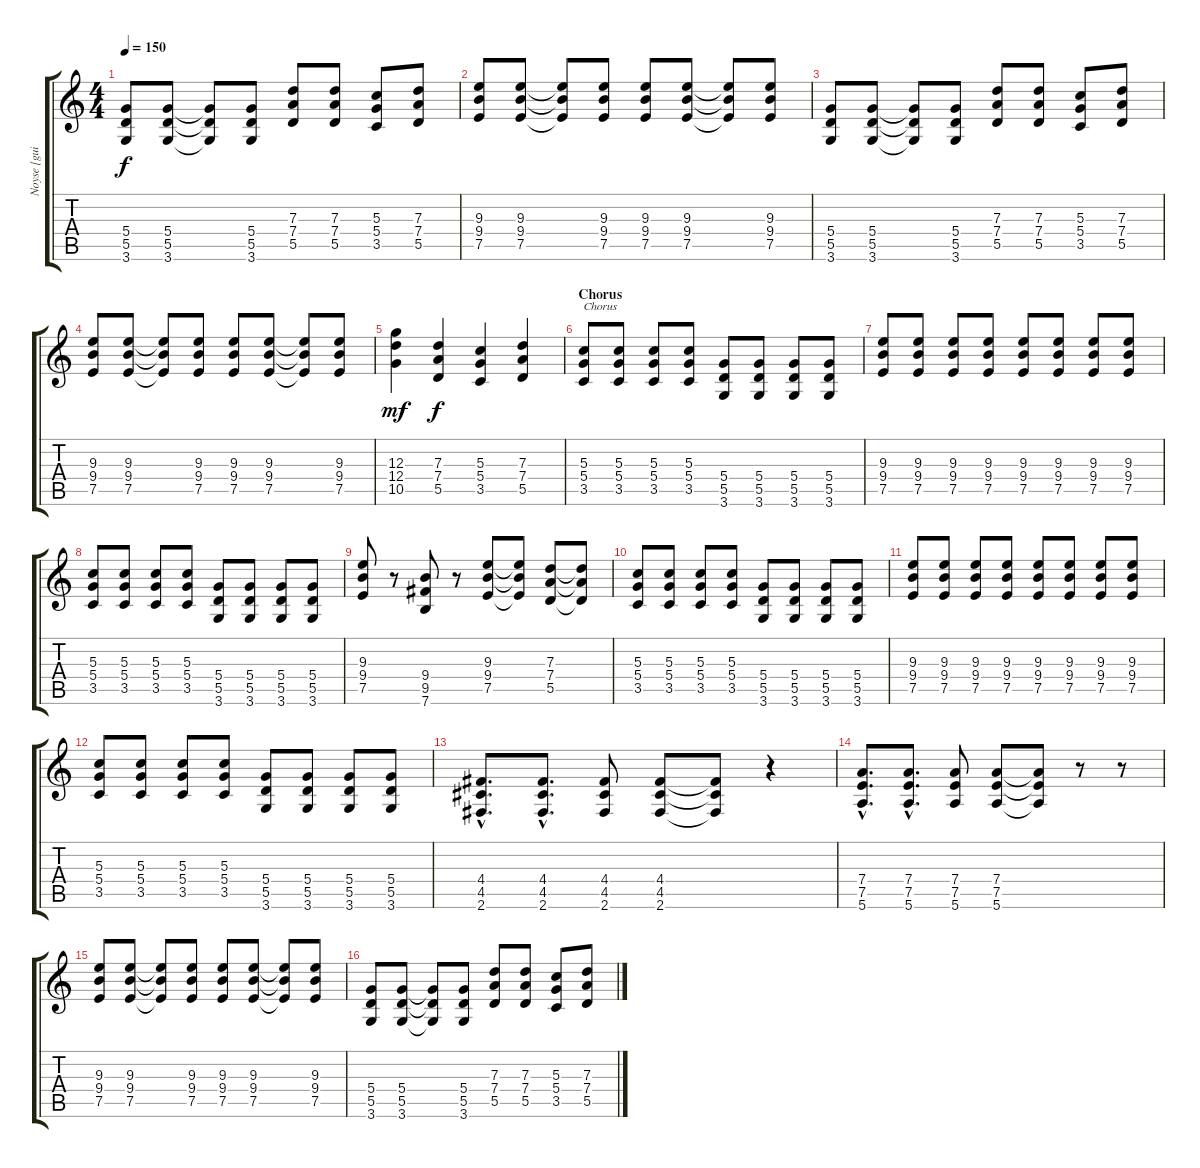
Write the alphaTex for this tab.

\track ("Noyse [guitar]" "Noyse [gui") {instrument distortionguitar}
\staff {score tabs}
\tuning (E4 B3 G3 D3 A2 E2) {hide}
\ts (4 4)
\tempo 150
\clef g2
\ks c
(5.4 5.5 3.6).8{dy f} (5.4 5.5 3.6).8 (5.4{t} 5.5{t} 3.6{t}).8 (5.4 5.5 3.6).8 (7.3 7.4 5.5).8 (7.3 7.4 5.5).8 (5.3 5.4 3.5).8 (7.3 7.4 5.5).8 |
(9.3 9.4 7.5).8 (9.3 9.4 7.5).8 (9.3{t} 9.4{t} 7.5{t}).8 (9.3 9.4 7.5).8 (9.3 9.4 7.5).8 (9.3 9.4 7.5).8 (9.3{t} 9.4{t} 7.5{t}).8 (9.3 9.4 7.5).8 |
(5.4 5.5 3.6).8 (5.4 5.5 3.6).8 (5.4{t} 5.5{t} 3.6{t}).8 (5.4 5.5 3.6).8 (7.3 7.4 5.5).8 (7.3 7.4 5.5).8 (5.3 5.4 3.5).8 (7.3 7.4 5.5).8 |
(9.3 9.4 7.5).8 (9.3 9.4 7.5).8 (9.3{t} 9.4{t} 7.5{t}).8 (9.3 9.4 7.5).8 (9.3 9.4 7.5).8 (9.3 9.4 7.5).8 (9.3{t} 9.4{t} 7.5{t}).8 (9.3 9.4 7.5).8 |
(12.3 12.4 10.5).4{dy mf} (7.3 7.4 5.5).4{dy f} (5.3 5.4 3.5).4 (7.3 7.4 5.5).4 |
\section ("" "Chorus")
(5.3 5.4 3.5).8{txt "Chorus"} (5.3 5.4 3.5).8 (5.3 5.4 3.5).8 (5.3 5.4 3.5).8 (5.4 5.5 3.6).8 (5.4 5.5 3.6).8 (5.4 5.5 3.6).8 (5.4 5.5 3.6).8 |
(9.3 9.4 7.5).8 (9.3 9.4 7.5).8 (9.3 9.4 7.5).8 (9.3 9.4 7.5).8 (9.3 9.4 7.5).8 (9.3 9.4 7.5).8 (9.3 9.4 7.5).8 (9.3 9.4 7.5).8 |
(5.3 5.4 3.5).8 (5.3 5.4 3.5).8 (5.3 5.4 3.5).8 (5.3 5.4 3.5).8 (5.4 5.5 3.6).8 (5.4 5.5 3.6).8 (5.4 5.5 3.6).8 (5.4 5.5 3.6).8 |
(9.3 9.4 7.5).8 r.8 (9.4 9.5 7.6).8 r.8 (9.3 9.4 7.5).8 (9.3{t} 9.4{t} 7.5{t}).8 (7.3 7.4 5.5).8 (7.3{t} 7.4{t} 5.5{t}).8 |
(5.3 5.4 3.5).8 (5.3 5.4 3.5).8 (5.3 5.4 3.5).8 (5.3 5.4 3.5).8 (5.4 5.5 3.6).8 (5.4 5.5 3.6).8 (5.4 5.5 3.6).8 (5.4 5.5 3.6).8 |
(9.3 9.4 7.5).8 (9.3 9.4 7.5).8 (9.3 9.4 7.5).8 (9.3 9.4 7.5).8 (9.3 9.4 7.5).8 (9.3 9.4 7.5).8 (9.3 9.4 7.5).8 (9.3 9.4 7.5).8 |
(5.3 5.4 3.5).8 (5.3 5.4 3.5).8 (5.3 5.4 3.5).8 (5.3 5.4 3.5).8 (5.4 5.5 3.6).8 (5.4 5.5 3.6).8 (5.4 5.5 3.6).8 (5.4 5.5 3.6).8 |
(4.4{hac} 4.5{hac} 2.6{hac}).8{d} (4.4{hac} 4.5{hac} 2.6{hac}).8{d} (4.4 4.5 2.6).8 (4.4 4.5 2.6).8 (4.4{t} 4.5{t} 2.6{t}).8 r.4 |
(7.4{hac} 7.5{hac} 5.6{hac}).8{d} (7.4{hac} 7.5{hac} 5.6{hac}).8{d} (7.4 7.5 5.6).8 (7.4 7.5 5.6).8 (7.4{t} 7.5{t} 5.6{t}).8 r.8 r.8 |
(9.3 9.4 7.5).8 (9.3 9.4 7.5).8 (9.3{t} 9.4{t} 7.5{t}).8 (9.3 9.4 7.5).8 (9.3 9.4 7.5).8 (9.3 9.4 7.5).8 (9.3{t} 9.4{t} 7.5{t}).8 (9.3 9.4 7.5).8 |
(5.4 5.5 3.6).8 (5.4 5.5 3.6).8 (5.4{t} 5.5{t} 3.6{t}).8 (5.4 5.5 3.6).8 (7.3 7.4 5.5).8 (7.3 7.4 5.5).8 (5.3 5.4 3.5).8 (7.3 7.4 5.5).8
